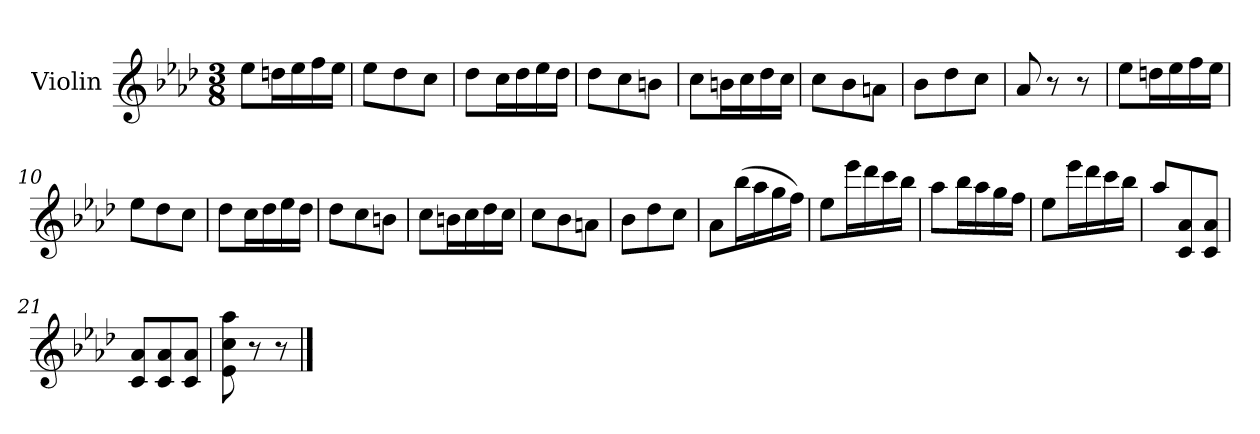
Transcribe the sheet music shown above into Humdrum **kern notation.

**kern
*part1
*staff1
*I"Violin
*I'Vln.
*clefG2
*k[b-e-a-d-]
*M3/8
=1
8ee-\L
16ddn\L
16ee-\
16ff\
16ee-\JJ
=2
8ee-\L
8dd-\
8cc\J
=3
8dd-\L
16cc\L
16dd-\
16ee-\
16dd-\JJ
=4
8dd-\L
8cc\
8bn\J
=5
8cc\L
16bn\L
16cc\
16dd-\
16cc\JJ
=6
8cc\L
8b-\
8an\J
=7
8b-\L
8dd-\
8cc\J
=8
8a-/
8r
8r
!!LO:LB:g=z
=9
8ee-\L
16ddn\L
16ee-\
16ff\
16ee-\JJ
=10
8ee-\L
8dd-\
8cc\J
=11
8dd-\L
16cc\L
16dd-\
16ee-\
16dd-\JJ
=12
8dd-\L
8cc\
8bn\J
=13
8cc\L
16bn\L
16cc\
16dd-\
16cc\JJ
=14
8cc\L
8b-\
8an\J
=15
8b-\L
8dd-\
8cc\J
=16
8a-\L
(>16bb-\L
16aa-\
16gg\
16ff\JJ)
!!LO:LB:g=z
=17
8ee-\L
16eee-\L
16ddd-\
16ccc\
16bb-\JJ
=18
8aa-\L
16bb-\L
16aa-\
16gg\
16ff\JJ
=19
8ee-\L
16eee-\L
16ddd-\
16ccc\
16bb-\JJ
=20
8aa-/L
8c/ 8a-/
8c/ 8a-/J
=21
8c/ 8a-/L
8c/ 8a-/
8c/ 8a-/J
=22
8e-\ 8cc\ 8aa-\
8r
8r
==
*-
